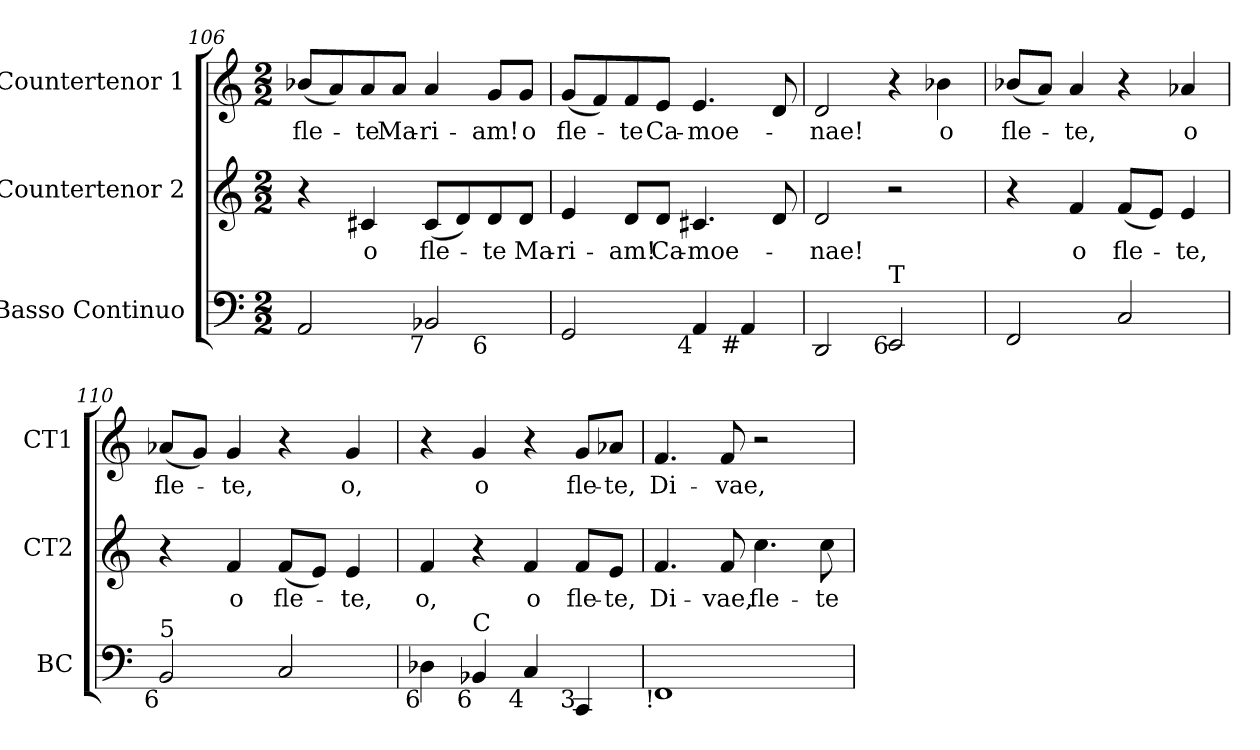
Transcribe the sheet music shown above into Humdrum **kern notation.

**kern	**kern	**text	**kern	**text
*part3	*part2	*part2	*part1	*part1
*staff3	*staff2	*staff2	*staff1	*staff1
*I"Basso Continuo	*I"Countertenor 2	*	*I"Countertenor 1	*
*I'BC	*I'CT2	*	*I'CT1	*
*clefF4	*clefG2	*	*clefG2	*
*k[]	*k[]	*	*k[]	*
*C:	*C:	*	*C:	*
*M2/2	*M2/2	*	*M2/2	*
=106	=106	=106	=106	=106
!LO:TX:b:rj:t=#	!	!	!	!
!	!	!	!	!LO:LY:b:color=#000000
*^	*	*	*	*
2AAi/	2.ryy	4r	.	(8b-Xi/L	fle-
.	.	.	.	8ai/)	.
!	!	!	!LO:LY:b:color=#000000	!	!
!	!	!	!	!	!LO:LY:b:color=#000000
.	.	4c#Xi/	o	8ai/	-te
!	!	!	!	!	!LO:LY:b:color=#000000
.	.	.	.	8ai/J	Ma-
!	!	!	!LO:LY:b:color=#000000	!	!
!LO:TX:b:rj:t=7	!	!	!	!	!
!	!	!	!	!	!LO:LY:b:color=#000000
2BB-Xi/	.	(8c#i/L	fle-	4ai/	-ri-
.	.	8di/)	.	.	.
!	!	!	!LO:LY:b:color=#000000	!	!
!	!LO:TX:b:rj:t=6	!	!	!	!
!	!	!	!	!	!LO:LY:b:color=#000000
.	4ryy	8di/	-te	8gi/L	-am!
!	!	!	!LO:LY:b:color=#000000	!	!
!	!	!	!	!	!LO:LY:b:color=#000000
.	.	8di/J	Ma-	8gi/J	o
*v	*v	*	*	*	*
!!LO:PB:g=z
=107	=107	=107	=107	=107
*^	*	*	*	*
!	!	!	!LO:LY:b:color=#000000	!	!
*v	*v	*	*	*	*
*^	*	*	*	*
!LO:TX:b:rj:t=6	!	!	!	!	!
!LO:TX:t=5	!	!	!	!	!
!LO:TX:t=E	!	!	!	!	!
!	!	!	!	!	!LO:LY:b:color=#000000
*v	*v	*	*	*	*
2GGi/	4ei/	-ri-	(8gi/L	fle-
.	.	.	8fi/)	.
!	!	!LO:LY:b:color=#000000	!	!
!	!	!	!	!LO:LY:b:color=#000000
.	8di/L	-am!	8fi/	-te
!	!	!LO:LY:b:color=#000000	!	!
!	!	!	!	!LO:LY:b:color=#000000
.	8di/J	Ca-	8ei/J	Ca-
!	!	!LO:LY:b:color=#000000	!	!
!LO:TX:b:rj:t=4	!	!	!	!
!	!	!	!	!LO:LY:b:color=#000000
4AAi/	4.c#Xi/	-moe-	4.ei/	-moe-
!LO:TX:b:rj:t=#	!	!	!	!
4AAi/	.	.	.	.
.	8di/	.	8di/	.
=108	=108	=108	=108	=108
!	!	!LO:LY:b:color=#000000	!	!
!	!	!	!	!LO:LY:b:color=#000000
2DDi/	2di/	-nae!	2di/	-nae!
!LO:TX:b:rj:t=6	!	!	!	!
!LO:TX:t=T	!	!	!	!
2EEi/	2r	.	4r	.
!	!	!	!	!LO:LY:b:color=#000000
.	.	.	4b-Xi\	o
=109	=109	=109	=109	=109
!	!	!	!	!LO:LY:b:color=#000000
2FFi/	4r	.	(8b-Xi/L	fle-
.	.	.	8ai/J)	.
!	!	!LO:LY:b:color=#000000	!	!
!	!	!	!	!LO:LY:b:color=#000000
.	4fi/	o	4ai/	-te,
!	!	!LO:LY:b:color=#000000	!	!
2Ci/	(8fi/L	fle-	4r	.
.	8ei/J)	.	.	.
!	!	!LO:LY:b:color=#000000	!	!
!	!	!	!	!LO:LY:b:color=#000000
.	4ei/	-te,	4a-Xi/	o
=110	=110	=110	=110	=110
!LO:TX:b:rj:t=6	!	!	!	!
!LO:TX:t=5	!	!	!	!
!	!	!	!	!LO:LY:b:color=#000000
2BBi/	4r	.	(8a-Xi/L	fle-
.	.	.	8gi/J)	.
!	!	!LO:LY:b:color=#000000	!	!
!	!	!	!	!LO:LY:b:color=#000000
.	4fi/	o	4gi/	-te,
!	!	!LO:LY:b:color=#000000	!	!
2Ci/	(8fi/L	fle-	4r	.
.	8ei/J)	.	.	.
!	!	!LO:LY:b:color=#000000	!	!
!	!	!	!	!LO:LY:b:color=#000000
.	4ei/	-te,	4gi/	o,
=111	=111	=111	=111	=111
!LO:TX:b:rj:t=6	!	!	!	!
!	!	!LO:LY:b:color=#000000	!	!
4D-Xi\	4fi/	o,	4r	.
!LO:TX:b:rj:t=6	!	!	!	!
!LO:TX:t=C	!	!	!	!
!	!	!	!	!LO:LY:b:color=#000000
4BB-Xi/	4r	.	4gi/	o
!LO:TX:b:rj:t=4	!	!	!	!
!	!	!LO:LY:b:color=#000000	!	!
4Ci/	4fi/	o	4r	.
!	!	!LO:LY:b:color=#000000	!	!
!LO:TX:b:rj:t=3	!	!	!	!
!	!	!	!	!LO:LY:b:color=#000000
4CCi/	8fi/L	fle-	8gi/L	fle-
!	!	!LO:LY:b:color=#000000	!	!
!	!	!	!	!LO:LY:b:color=#000000
.	8ei/J	-te,	8a-Xi/J	-te,
!!LO:LB:g=z
=112	=112	=112	=112	=112
!	!	!LO:LY:b:color=#000000	!	!
!LO:TX:b:rj:t=!	!	!	!	!
!	!	!	!	!LO:LY:b:color=#000000
1FFi	4.fi/	Di-	4.fi/	Di-
!	!	!LO:LY:b:color=#000000	!	!
!	!	!	!	!LO:LY:b:color=#000000
.	8fi/	-vae,	8fi/	-vae,
!	!	!LO:LY:b:color=#000000	!	!
.	4.cci\	fle-	2r	.
!	!	!LO:LY:b:color=#000000	!	!
.	8cci\	-te	.	.
=	=	=	=	=
*-	*-	*-	*-	*-
